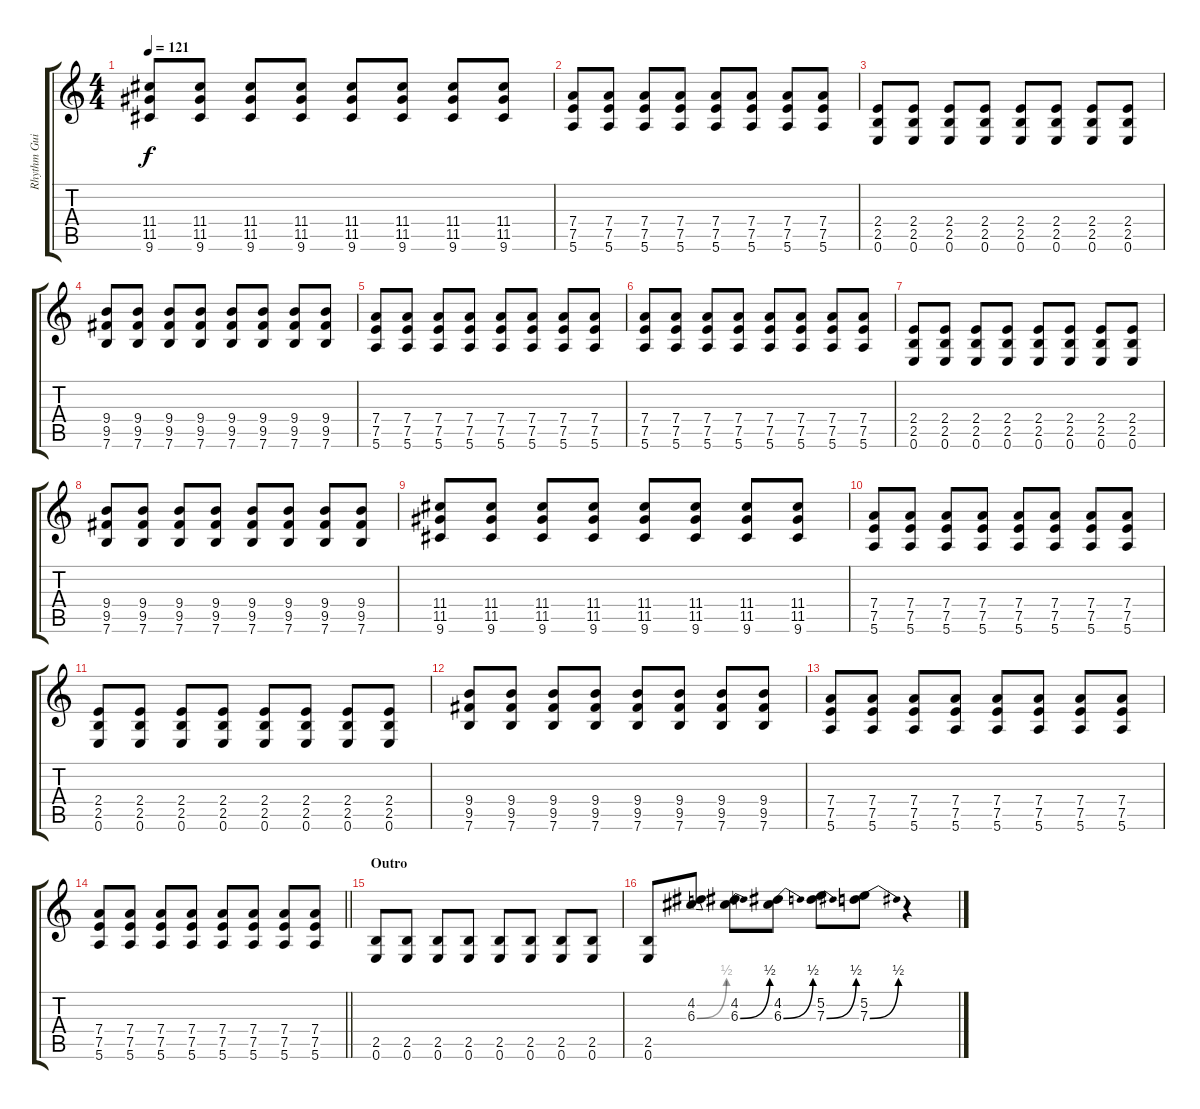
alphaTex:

\track ("Rhythm Guitar" "Rhythm Gui") {instrument electricguitarjazz}
\staff {score tabs}
\tuning (E4 B3 G3 D3 A2 E2) {hide}
\ts (4 4)
\tempo 121
\clef g2
\ks c
(11.4 11.5 9.6).8{dy f} (11.4 11.5 9.6).8 (11.4 11.5 9.6).8 (11.4 11.5 9.6).8 (11.4 11.5 9.6).8 (11.4 11.5 9.6).8 (11.4 11.5 9.6).8 (11.4 11.5 9.6).8 |
(7.4 7.5 5.6).8 (7.4 7.5 5.6).8 (7.4 7.5 5.6).8 (7.4 7.5 5.6).8 (7.4 7.5 5.6).8 (7.4 7.5 5.6).8 (7.4 7.5 5.6).8 (7.4 7.5 5.6).8 |
(2.4 2.5 0.6).8 (2.4 2.5 0.6).8 (2.4 2.5 0.6).8 (2.4 2.5 0.6).8 (2.4 2.5 0.6).8 (2.4 2.5 0.6).8 (2.4 2.5 0.6).8 (2.4 2.5 0.6).8 |
(9.4 9.5 7.6).8 (9.4 9.5 7.6).8 (9.4 9.5 7.6).8 (9.4 9.5 7.6).8 (9.4 9.5 7.6).8 (9.4 9.5 7.6).8 (9.4 9.5 7.6).8 (9.4 9.5 7.6).8 |
(7.4 7.5 5.6).8 (7.4 7.5 5.6).8 (7.4 7.5 5.6).8 (7.4 7.5 5.6).8 (7.4 7.5 5.6).8 (7.4 7.5 5.6).8 (7.4 7.5 5.6).8 (7.4 7.5 5.6).8 |
(7.4 7.5 5.6).8 (7.4 7.5 5.6).8 (7.4 7.5 5.6).8 (7.4 7.5 5.6).8 (7.4 7.5 5.6).8 (7.4 7.5 5.6).8 (7.4 7.5 5.6).8 (7.4 7.5 5.6).8 |
(2.4 2.5 0.6).8 (2.4 2.5 0.6).8 (2.4 2.5 0.6).8 (2.4 2.5 0.6).8 (2.4 2.5 0.6).8 (2.4 2.5 0.6).8 (2.4 2.5 0.6).8 (2.4 2.5 0.6).8 |
(9.4 9.5 7.6).8 (9.4 9.5 7.6).8 (9.4 9.5 7.6).8 (9.4 9.5 7.6).8 (9.4 9.5 7.6).8 (9.4 9.5 7.6).8 (9.4 9.5 7.6).8 (9.4 9.5 7.6).8 |
(11.4 11.5 9.6).8 (11.4 11.5 9.6).8 (11.4 11.5 9.6).8 (11.4 11.5 9.6).8 (11.4 11.5 9.6).8 (11.4 11.5 9.6).8 (11.4 11.5 9.6).8 (11.4 11.5 9.6).8 |
(7.4 7.5 5.6).8 (7.4 7.5 5.6).8 (7.4 7.5 5.6).8 (7.4 7.5 5.6).8 (7.4 7.5 5.6).8 (7.4 7.5 5.6).8 (7.4 7.5 5.6).8 (7.4 7.5 5.6).8 |
(2.4 2.5 0.6).8 (2.4 2.5 0.6).8 (2.4 2.5 0.6).8 (2.4 2.5 0.6).8 (2.4 2.5 0.6).8 (2.4 2.5 0.6).8 (2.4 2.5 0.6).8 (2.4 2.5 0.6).8 |
(9.4 9.5 7.6).8 (9.4 9.5 7.6).8 (9.4 9.5 7.6).8 (9.4 9.5 7.6).8 (9.4 9.5 7.6).8 (9.4 9.5 7.6).8 (9.4 9.5 7.6).8 (9.4 9.5 7.6).8 |
(7.4 7.5 5.6).8 (7.4 7.5 5.6).8 (7.4 7.5 5.6).8 (7.4 7.5 5.6).8 (7.4 7.5 5.6).8 (7.4 7.5 5.6).8 (7.4 7.5 5.6).8 (7.4 7.5 5.6).8 |
\barLineRight lightlight
(7.4 7.5 5.6).8 (7.4 7.5 5.6).8 (7.4 7.5 5.6).8 (7.4 7.5 5.6).8 (7.4 7.5 5.6).8 (7.4 7.5 5.6).8 (7.4 7.5 5.6).8 (7.4 7.5 5.6).8 |
\section ("" "Outro")
(2.5 0.6).8 (2.5 0.6).8 (2.5 0.6).8 (2.5 0.6).8 (2.5 0.6).8 (2.5 0.6).8 (2.5 0.6).8 (2.5 0.6).8 |
(2.5 0.6).8 (4.2{be (hold 0 0 60 0)} 6.3{be (bend 0 0 60 2)}).8 (4.2 6.3{be (bend 0 0 60 2)}).8 (4.2 6.3{be (bend 0 0 60 2)}).8 (5.2 7.3{be (bend 0 0 60 2)}).8 (5.2 7.3{be (bend 0 0 60 2)}).8 r.4
